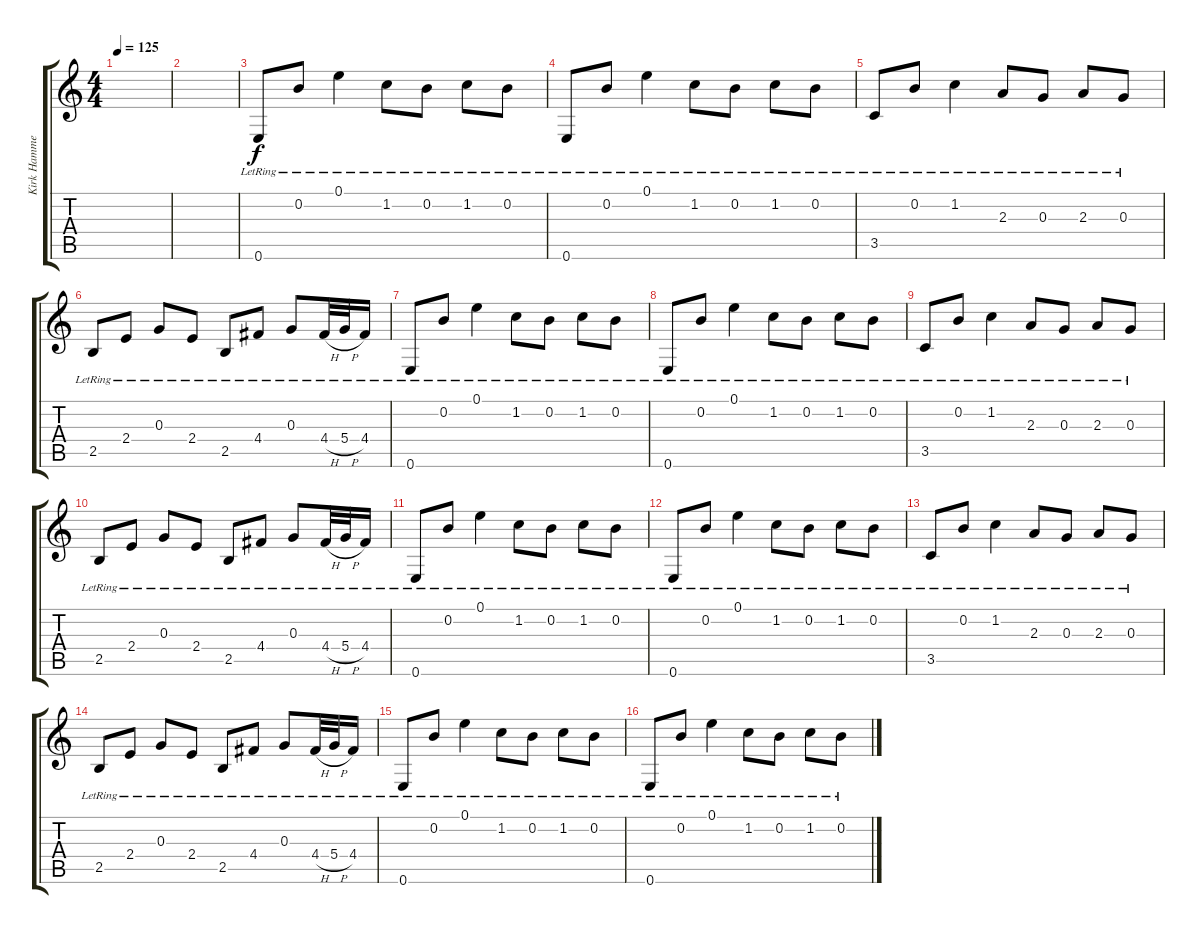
\track ("Kirk Hammett" "Kirk Hamme") {instrument acousticguitarsteel}
\staff {score tabs}
\tuning (E4 B3 G3 D3 A2 E2) {hide}
\ts (4 4)
\tempo 125
\clef g2
\ks c
|
|
0.6{lr}.8 0.2{lr}.8 0.1{lr}.4 1.2{lr}.8 0.2{lr}.8 1.2{lr}.8 0.2{lr}.8 |
0.6{lr}.8 0.2{lr}.8 0.1{lr}.4 1.2{lr}.8 0.2{lr}.8 1.2{lr}.8 0.2{lr}.8 |
3.5{lr}.8 0.2{lr}.8 1.2{lr}.4 2.3{lr}.8 0.3{lr}.8 2.3{lr}.8 0.3{lr}.8 |
2.5{lr}.8 2.4{lr}.8 0.3{lr}.8 2.4{lr}.8 2.5{lr}.8 4.4{lr}.8 0.3{lr}.8 4.4{h lr}.32 5.4{h lr}.32 4.4{lr}.16 |
0.6{lr}.8 0.2{lr}.8 0.1{lr}.4 1.2{lr}.8 0.2{lr}.8 1.2{lr}.8 0.2{lr}.8 |
0.6{lr}.8 0.2{lr}.8 0.1{lr}.4 1.2{lr}.8 0.2{lr}.8 1.2{lr}.8 0.2{lr}.8 |
3.5{lr}.8 0.2{lr}.8 1.2{lr}.4 2.3{lr}.8 0.3{lr}.8 2.3{lr}.8 0.3{lr}.8 |
2.5{lr}.8 2.4{lr}.8 0.3{lr}.8 2.4{lr}.8 2.5{lr}.8 4.4{lr}.8 0.3{lr}.8 4.4{h lr}.32 5.4{h lr}.32 4.4{lr}.16 |
0.6{lr}.8 0.2{lr}.8 0.1{lr}.4 1.2{lr}.8 0.2{lr}.8 1.2{lr}.8 0.2{lr}.8 |
0.6{lr}.8 0.2{lr}.8 0.1{lr}.4 1.2{lr}.8 0.2{lr}.8 1.2{lr}.8 0.2{lr}.8 |
3.5{lr}.8 0.2{lr}.8 1.2{lr}.4 2.3{lr}.8 0.3{lr}.8 2.3{lr}.8 0.3{lr}.8 |
2.5{lr}.8 2.4{lr}.8 0.3{lr}.8 2.4{lr}.8 2.5{lr}.8 4.4{lr}.8 0.3{lr}.8 4.4{h lr}.32 5.4{h lr}.32 4.4{lr}.16 |
0.6{lr}.8 0.2{lr}.8 0.1{lr}.4 1.2{lr}.8 0.2{lr}.8 1.2{lr}.8 0.2{lr}.8 |
0.6{lr}.8 0.2{lr}.8 0.1{lr}.4 1.2{lr}.8 0.2{lr}.8 1.2{lr}.8 0.2{lr}.8
